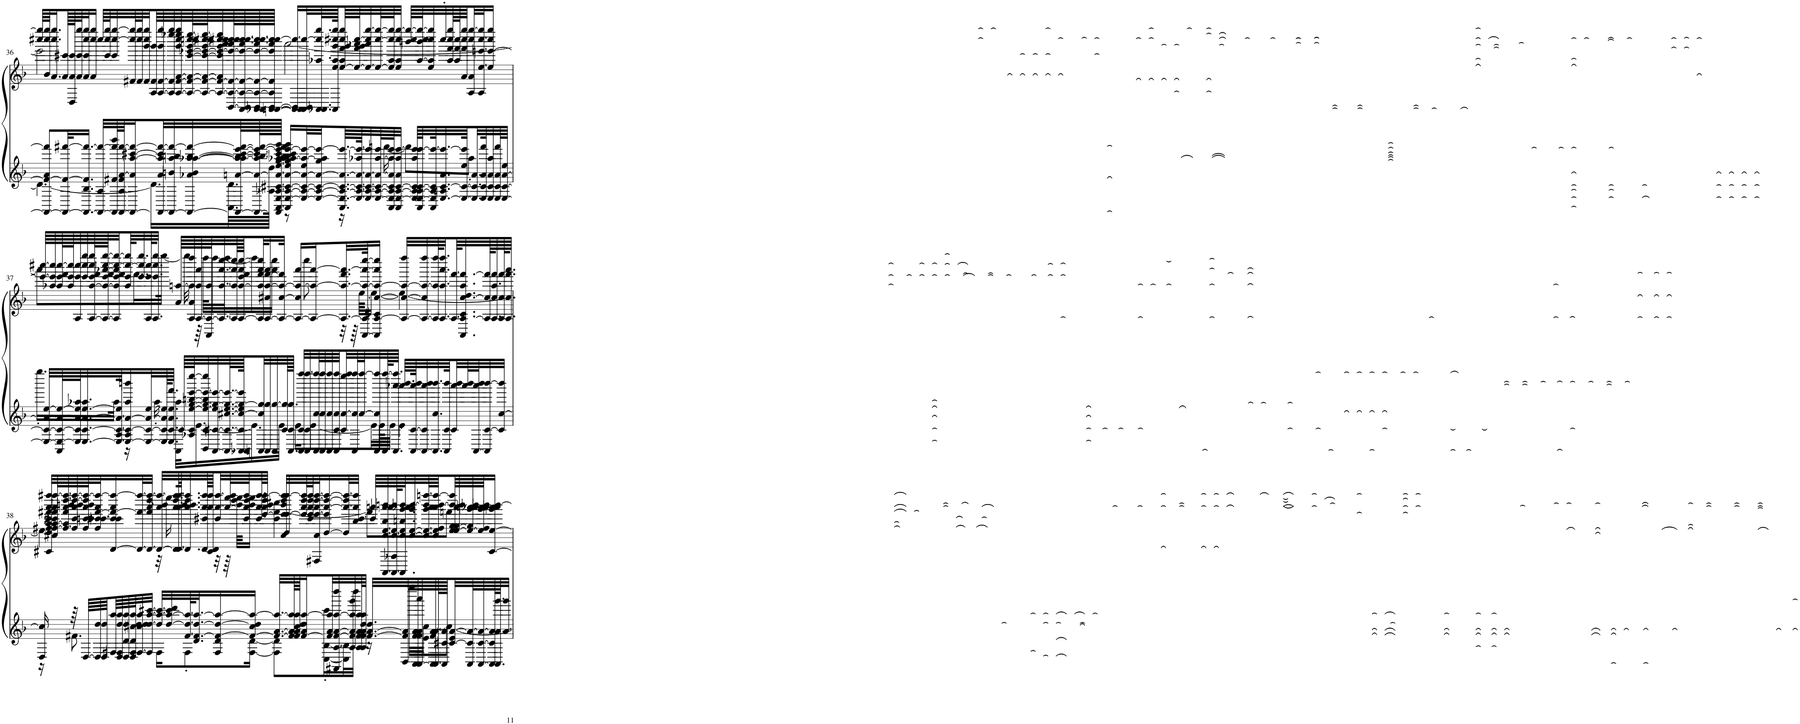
**kern	**kern
*part1	*part1
*staff2	*staff1
*I"Piano	*
*I'Pno.	*
!!LO:PB:g=z
*clefG2	*clefG2
*k[b-]	*k[b-]
*M4/4	*M4/4
=36	=36
*^	*^
8FF#/_ 8f#/_ 8a/ 8fff#/]L	4.d\_	[64cccc#X/ 64gggg/_LLLL	2eee\]
.	.	64b-/ 64cccc#/] 64gggg/_JJ	.
.	.	[16.a/ 16.cccc#/ 16.gggg/]	.
32FF#/_ 32f#/_ [32fff#X/KL	.	128a/_ [128ccc#X/LLL	.
.	.	128D/ 128a/_ 128ccc#/_J	.
.	.	64a/_ 64ccc#/_ [64gggg/J	.
16.FF#/_ 16.B-/ 16.f#/] 16.fff#/_JJ	.	32a/_ 32ccc#/] [32cccc#/ 32gggg/]J	.
.	.	16a/] 16cccc#/] 16gggg/JJ	.
32FF#/_ 32A/ 32fff#/_LLL	.	[64cccc#/LLLL	.
.	.	[64ccc#/ 64cccc#/_ 64gggg/J	.
64FF#/_ [64f#X/ 64fff#/_ 64bbb-/L	.	32ccc#/] 32cccc#/_ [32gggg/	.
64FF#/_ 64A/ 64f#/] [64a/ 64fff#/_JJ	.	.	.
16FF#/_ 16a/] [16aa/ [16ccc#X/ 16fff#/_	.	[64f#X/ 64cccc#/_ 64gggg/]L	.
.	.	64f#/_ 64cccc#/_ [64gggg/J	.
.	.	32f#/_ [32ggg/ 32cccc#/] 32gggg/]	.
32FF#/_ 32a/ 32aa/_ 32ccc#/] 32fff#/_L	16.d\LL]	[64A/ 64f#/_ 64ggg/_L	.
.	.	64A/_ 64f#/_ 64ggg/] [64gggg/	.
32FF#/_ 32bn/ 32aa/_ [32bbn/ 32fff#/_	.	64A/_ 64f#/_ [64eeee-X/ 64gggg/_	.
.	.	64A/_ 64f#/_ [64a/ [64ggg/ [64cccc#/ 64eeee-/_ 64gggg/]	.
32FF#/_ 32a-X/ 32b/ [32aa-X/ 32aa/_ 32bb/_ 32fff#/_	.	128A/_ 128f#/_ 128a/_ [128ccc#/ [128eee-X/ 128ggg/_ [128ccccn/ 128cccc#/] 128eeee-/_L	.
.	.	128A/_ 128f#/_ 128a/_ 128ccc#/_ 128eee-/_ 128ggg/_ 128cccc/_ 128cccc#X/ 128eeee-/_J	.
.	.	64A/_ 64f#/_ 64a/] 64ccc#/] 64eee-/_ 64ggg/] [64aaa/ 64cccc/_ [64cccc#X/ 64eeee-/]	.
64FF#/_ [64an/ 64aa-/] 64aa/_ 64bb/_ [64ccc#/ [64eee/ 64fff#/_L	64.AA\ 64.d\LL	[128BB-/ 128A/_ 128f#/_ 128eee-/_ 128aaa/_ 128cccc/_ 128cccc#/_L	.
.	.	[128AA/ 128BB-/_ 128A/_ 128f#/_ 128eee-/_ 128aaa/_ 128cccc/_ 128cccc#/_	.
128FF#/_ 128a/_ 128aa/_ 128bb/] 128ccc#/_ 128eee/_ 128fff#/_L	.	[128AA-X/ 128AA/] 128BB-/_ 128A/_ 128f#/_ 128eee-/_ 128aaa/_ 128cccc/_ 128cccc#/_	.
128FF#/] [128AA/ [128E/ [128A/ [128c#X/ 128a/_ [128ee/ [128gg/ [128aa-X/ 128aa/] [128bb/ 128ccc#/_ 128eee/_ 128fff#/] [128ggg/JJJJJ	128A-X\ 128dd\JJJJk	128AA-/_ [128AAn/ 128BB-/_ 128A/] 128f#/] 128eee-/] 128aaa/] 128cccc/] 128cccc#/_JJJJJ	.
16AA/] 16E/_ 16A/_ 16c#/_ 16a/_ 16ee/] 16gg/] 16aa-/_ 16bb/] 16ccc#/] 16eee/_ 16ggg/]LL	8r	16AA-/] 16AA/_ 16BB-/_ 16cccc#/_LL	[2aaa\
32E/_ 32A/_ 32c#/_ 32a/_ 32ee/ 32aa-/_ 32eee/_L	.	32AA/_ 32BB-/] 32cccc#/_L	.
32E/_ 32A/_ 32c#/_ 32a/_ 32gg/ 32aa-/] 32eee/_	.	64.AA-X/ 64.AA/_ 64.aa-X/ 64.cccc#/] 64.gggg/L	.
.	.	128AA/] [128ee/ [128aa-/ [128ggg/ [128cccc#X/ [128gggg/K	.
64.AA/ 64.E/_ 64.A/_ 64.c#/_ 64.a/_ 64.eee/_L	16r	64ee/_ 64aa-/] [64fff/ 64ggg/_ 64cccc#/_ 64gggg/]	.
.	.	64ee/_ 64fff/] 64ggg/] [64aaa-X/ 64cccc#/_J	.
128E/_ 128A/_ 128c#/_ 128a/_ 128aa-X/ 128eee/_JK	.	.	.
32E/_ 32A/_ 32c#/_ 32a/_ 32eee/_	.	32ee/_ 32aaa-/] 32cccc#/] [32gggg/	.
64E/_ 64A/_ 64c#/_ 64a/_ [64aa-/ 64eee/_L	[16fffn\	64ee/_ [64cccc#/ 64gggg/_L	.
[64AA/ 64E/_ 64A/_ 64c#/_ 64a/_ 64aa-/] 64eee/_J	.	64ee/_ [64aa-/ 64cccc#/_ 64gggg/]J	.
32AA/] 32E/_ 32A/_ 32c#/_ 32a/] 32aa-/ 32eee/_JJJ	.	32ee/] 32aa-/] 32cccc#/_ [32gggg/JJJ	.
64E/_ 64A/_ 64c#/_ 64aa-/ 64eee/_KLLL	8fff\L]	[64bbbn/ 64cccc#/_ 64gggg/_LLLL	.
32AA/ 32E/_ 32A/_ 32c#/_ 32eee/_	.	[64aa-/ 64bbb/] 64cccc#/_ 64gggg/_J	.
.	.	32ee/ 32aa-/] 32cccc#/] 32gggg/]	.
64AA/ 64E/_ 64A/] 64c#/_ 64eee/_K	.	.	.
32.E/_ 32.An/ 32.c#/_ 32.a/ 32.eee/_	.	32cccc#'/	.
.	.	128aa-/ [128fff/ [128cccc#/ 128gggg/LL	.
.	.	128aa-/ 128fff/_ 128cccc#/_J	.
64E/_ 64c#/_ 64ee/ 64eee/]K	.	[64a/ 64fff/] 64cccc#/_ 64gggg/J	.
32.E/_ 32.c#/_ [32.a/	8aa-'\J	32A/ 32a/] 32cccc#/] [32gggg/	.
.	.	32A/ [32ee/ [32eeen/ [32cccc#/ 32gggg/]J	.
64E/_ 64c#/_ 64a/_ 64fff/K	.	.	.
32E/_ 32c#/_ 32a/_ 32aa-/	.	16ee/] 16eee/_ 16cccc#/] 16gggg/JJ	.
64E/_ 64c#/_ 64a/_ 64fff/L	.	.	.
64E/_ 64c#/_ 64a/_ 64ee/JJJJ	.	.	.
!!LO:LB:g=z	!!
=37	=37	=37	=37
32E/_ 32c#/_ 32a/_ [32ee/LLL	16.gggg'\LL	64eee/_ [64cccc#X/LLLL	8aaa\L]
.	.	[64aa-X/ 64eee/_ 64cccc#/_	.
64AA/ 64E/_ 64c#/_ 64a/_ 64ee/_L	.	128aa-/] 128eee/_ 128fff/ 128cccc#/_L	.
.	.	128aa-/ 128eee/_ 128cccc#/_J	.
64E/_ 64c#/_ 64a/_ 64ee/_ [64aa-X/J	.	64A/ 64eee/_ 64cccc#/_	.
32.E/_ 32.c#/_ 32.a/_ 32.ee/_ 32.aa-/]	.	64eee/_ 64cccc#/_ [64gggg/	.
.	.	[128A/ [128aa-/ 128eee/_ [128fff/ 128cccc#/_ 128gggg/]L	.
.	.	128A/_ 128aa-/_ 128eee/_ 128fff/_ [128aaa-X/ 128cccc#/_ [128gggg/JJ	.
.	32aa-\JJk	32A/] 32aa-/] 32eee/_ 32fff/] 32aaa-/] 32cccc#/_ 32gggg/_	.
64E/_ 64A/ 64c#/_ 64a/_ 64ee/]JK	.	.	.
16E/_ 16A/ 16c#/_ 16a/_ 16aa-/ 16bbbn/	16r	64aa-/ 64eee/_ 64cccc#/_ 64gggg/]K	16.fff\L
.	.	32.eee/_ 32.cccc#/_ 32.gggg/	.
32E/_ 32c#/_ 32a/_ [32ee/L	16aa-'\	[64A/ 64eee/_ 64cccc#/_K	.
.	.	32.A/] 32.eee/] 32.cccc#/] 32.gggg/JJJ	.
128E/_ 128c#/_ 128a/_ 128ee/_KL	.	.	[32gggg\JJk
64.E/] 64.c#/_ 64.a/] 64.ee/] 64.fff/JJJJ	.	.	.
64c#/LLLL_	32AA\ 32aa-\KLL	[64a/ [64aan/LLLL	32gggg\]
64A-X/ 64c#/_ [64ee/ [64gg/ [64bbn/ [64eee/ [64eeee/J	.	[64A/ 64a/] 64aa/_ 64ffff/	.
32BB-/ 32c#/] 32ee/_ 32gg/_ 32bb/] 32eee/_ 32eeee/]	[16.e\	64A/_ 64aa/_ 64aaa-/	64r
.	.	64AA/ 64A/_ 64aa/_J	[64ffff\KLLL
[32AA/ [32c#X/ 32ee/_ 32gg/_ 32eee/_	.	32.A/_ 32.aa/_ [32.aaa-/ [32.eeee/	32ffff\]
64.AA/_ 64.c#/_ [64.cc#X/ 64.ee/_ 64.gg/_ 64.eee/_L	.	.	[32ffff\J
.	.	128A/_ 128aa/_ 128aaa-/_ 128eeee/_LL	.
128AA-X/ 128AA/] 128c#/] 128cc#/_ 128ee/] 128gg/_ 128eee/]JK	.	128A/_ 128aa/_ 128eee/ [128fff/ 128aaa-/] 128eeee/_JJ	.
32AAn/ 32cc#/] 32gg/_	16.e\]	32A/_ 32aa/_ 32fff/_ [32aaa-/ 32eeee/]J	16ffff\]
32AA/ 32gg/_	.	16A/_ 16cc#X/ 16aa/_ 16fff/_ 16aaa-/]	.
32AA/ 32gg/_	.	.	16aaa-\ 16eeee\JJ
[128c#/ 128gg/_KL	[32e\JJk	32A/_ [32cc#/ 32aa/_ 32fff/]JJk	.
64.AA/ 64.c#/] 64.gg/]JJJJ	.	.	.
32AA/ [32c#/ [32ffff/LLL	16e\KL]	16A/_ 16cc#/] 16aa/_ 16aaa-/LL	8eeee\
[32AA/ 32c#/] 32ffff/_	.	.	.
64AA/] [64cc#/ 64ffff/_L	[8e\	16A/_ 16aa/_ [16aaa-/	.
64AA/ 64cc#/_ 64ffff/_	.	.	.
[64AA/ 64cc#/_ 64ffff/_	.	.	.
64AA/] [64c#/ 64cc#/_ 64ffff/_J	.	.	.
32c#/] 32cc#/_ 32eeee/ 32ffff/_	.	32.A/_ 32.aa/_ 32.fff/ 32.aaa-/_L	32r
64AA/ 64cc#/] 64ffff/_L	.	.	64r
[64cc#/ 64ffff/_J	.	[64AA/ 64A/_ 64aa/_ 64aaa-/_ [64eeee/JK	[64ee\KKLL
[32AA/ 32cc#/] 32ffff/_	32e\LL_	16AA/] 16A/_ 16c#X/ [16cc#/ 16aa/_ 16aaa-/] 16eeee/]JJ	16ee\JJ_
128AA/_ 128ffff/_KL	128e\KL]	.	.
64.AA/] 64.aaa-X/ 64.ffff/]JJJJ	[64.e\JJJJ	.	.
[64.aaa-/ [64.bbb/LLLL	4e\]	32A/_ 32cc#/_ 32aa/_ 32ffff/LLL	4ee\_
[128AA/ [128c#/ 128aaa-/_ 128bbb/_JK	.	.	.
32AA/_ 32c#/] 32aaa-/] 32bbb/_	.	32A/_ 32cc#/] 32aa/_ 32ffff/	.
32.AA/_ 32.cc#/ 32.bbb/_	.	64A/_ 64aa/_ 64ffff/K	.
.	.	32.A/_ 32.aa/] 32.aaa-/ 32.ffff/	.
64AA/] [64c#/ 64bbb/_K	.	.	.
32c#/] 32aaa-/ 32bbb/_	.	64A/_ [64fff/K	.
.	.	32.AA/ 32.A/_ 32.c#/ [32.cc#/ 32.dd/ 32.aa/ 32.fff/_	.
[64aaa-/ 64bbb/_L	.	.	.
[64AA/ 64aaa-/] 64bbb/_J	.	.	.
32AA/] [32c#/ 32bbb/_	.	128A/_ 128cc#/_ 128fff/_KL	.
.	.	64.A/_ 64.cc#/_ 64.aa/ 64.fff/_	.
32c#/] [32cc#/ 32bbb/]JJJ	.	128A/_ 128cc#/_ 128fff/_K	.
.	.	64.A/] 64.cc#/] 64.fff/] 64.aaa-/JJJJ	.
!!LO:LB:g=z	!!
=38	=38	=38	=38
16D/ 16cc#/]	16r	32c#X/ 32dd/ [32ff#X/ [32aa/ 32ccc/ [32fff#X/ [32aaa/ [32ffff#X/LLL	4ee\]
.	.	64cc#X/ 64ff#/_ 64aa/_ 64ccc#X/ 64fff#/_ 64aaa/] 64ffff#/_L	.
.	.	64ff#/_ 64aa/] 64fff#/] [64aaa-X/ [64bbbn/ [64dddd/ 64ffff#/_	.
64r	8.f#X\	64ff#/_ [64ccc#/ 64aaa-/] 64bbb/_ 64dddd/_ 64ffff#/_	.
[64D/LLLL	.	64ff#/_ [64cccn/ 64ccc#/] [64aaa-/ 64bbb/] 64dddd/] 64ffff#/_J	.
64D/] [64dd/	.	32ff#/] 32ccc/_ [32ccc#X/ [32fff#/ 32aaa-/] 32ffff#/_J	.
64D/ 64dd/]	.	.	.
[64F#X/ [64aa/	.	[16d/ 16ccc/] 16ccc#/] 16fff#/_ 16aaa-/ 16ffff#/_	.
[64D/ 64F#/] [64dd/ 64aa/_	.	.	.
64D/_ [64d/ 64dd/_ 64aa/_	.	.	.
64D/] 64F#/ 64d/] [64cc#X/ 64dd/_ 64aa/_J	.	.	.
[32F#/ 32cc#/] 32dd/] 32aa/_	.	32d/_ 32fff#/_ 32ffff#/_L	.
32F#/] [32dd/ 32aa/_ [32ccc#X/JJJ	.	32d/_ 32fff#/] [32aaa-/ 32dddd/ 32ffff#/_JJJ	.
32dd/] 32aa/_ 32ccc#/_LLL	16F#\KL	32d/_ 32aaa-/_ 32bbb-X/ 32ffff#/_LLL	32r
[32dd/ 32aa/_ 32ccc#/] 32ddd/	.	64.d/_ 64.aaa-/_ 64.dddd/ 64.ffff#/_L	16.eeee\
.	.	128d/_ 128aaa-/_ [128bbb-/ 128ffff#/_JK	.
[64f#/ 64dd/_ 64aa/_K	8F#'\	32.d/_ 32.aaa-/_ 32.bbb-/] 32.dddd/ 32.ffff#/_	.
32.d/ 32.f#/_ 32.dd/_ 32.aa/_J	.	.	.
.	.	128d/_ 128ccc#X/ 128aaa-/_ 128ffff#/_LL	.
.	.	128c#/ 128d/] 128aaa-/_ 128ffff#/_JJ	.
16F#/ 16d/ 16f#/_ 16dd/_ 16aa/_	.	32ccc#/ 32aaa-/_ 32ffff#/_	32r
.	.	64aaa-/_ 64eeee/ 64ffff#/_L	64r
.	.	64ccc#/ 64aaa-/_ 64ffff#/_J	[64bbb-\ [64dddd\ [64eeee\KKLL
16f#/_ 16cc#/ 16dd/] 16aa/_JJ	[16F#\ [16d\Jk	32.ccc#/ 32.aaa-/_ 32.ffff#/_	16bbb-\] 16dddd\] 16eeee\]JJ
.	.	[64eee/ 64aaa-/] [64bbb-/ [64dddd/ 64ffff#/_JJJk	.
32.f#/_ [32.a/ 32.aa/_LLL	8F#\] 8d\]L	32cc#/ 32eee/_ 32bbb-/] 32dddd/] 32ffff#/_LLL	4ccc#\ [4fff#\ 4cccc#X\
.	.	32dd/ 32eee/_ 32ffff#/_	.
128f#/_ 128a/_ 128aa/_LL	.	.	.
128f#/_ 128a/_ 128cc#/ [128dd/ 128aa/_JJJ	.	.	.
16f#/_ 16a/] 16dd/] 16aa/_	.	64eee/_ [64aaa-/ [64dddd/ 64ffff#/_L	.
.	.	64ccc#/ 64eee/] 64aaa-/_ 64dddd/] 64ffff#/_J	.
.	.	32F#X/ 32cc#/ [32eee/ 32aaa-/_ [32dddd/ 32ffff#/_J	.
32f#/_ [32a/ 32aa/_L	[16C\' [16B-\' 16ccc#\'L	[16dd/ 16eee/] 16aaa-/_ 16dddd/_ 16ffff#/_	.
32FF#X/ [32A/ 32f#/_ 32a/_ 32aa/_ 32dddd/	.	.	.
32A/_ 32f#/_ 32a/_ 32aa/_ 32ggg/	32C\] 32B-\]L	32dd/] 32aaa-/_ 32dddd/] 32ffff#/_L	.
64A/_ 64f#/_ 64a/_ 64aa/_L	32dddd\JJJ	32bb-/ [32ccc#/ 32aaa-/] 32ffff#/]JJJ	.
64A/] 64f#/_ 64a/_ 64dd/ 64aa/]JJJJ	.	.	.
32.f#/_ 32.a/_ 32.dd/LLL	16r	64ccc#/] [64aaa-/LLLL	8fff#\L]
.	.	[64AA/ [64cc#/ [64ee/ 64bb-/ 64aaa-X/] 64aaan/ [64bbbn/	.
.	.	128AA/_ 128A-X/ 128cc#/_ 128ee/_ 128bbb/_K	.
.	.	64.AA/] 64.cc#/_ 64.ee/_ 64.bbn/ 64.ggg/ 64.aaa-X/ 64.bbb/_J	.
64BB-/ 64f#/_ 64a/_L	.	.	.
[64AA/ 64f#/_ 64a/_	32ffff\LLL	32cc#/_ 32ee/_ 32ggg/ 32bbb/_	.
64AA/_ 64f#/] 64a/_ 64aaa/	.	.	.
64AA/_ 64f#/ 64a/_	32e\ [32cc#\JJ	64cc#/_ 64ee/_ 64ggg/ [64aaa-/ 64bbb/_ [64ffffn/L	.
128AA/_ 128a/_L	.	64cc#/] 64ee/_ 64ff#/ 64aaa-/] 64bbb/_ 64ffff/_	.
128AA/] 128c#X/ 128a/_JJ	.	.	.
[32c#/ 32e/ 32a/_	8cc#\J_	64ee/_ [64gg/ 64bbb/_ 64ffff/]	8fffn\J
.	.	64ee/_ 64gg/_ [64aaa-/ 64bbb/_	.
64AA/ 64c#/] 64a/_L	.	64ee/_ 64gg/] 64ggg/ 64aaa-X/] [64aaan/ 64bbb/_	.
[64AA/ [64c#/ 64a/_	.	64ee/_ 64ff#/ [64ggg/ [64aaa-X/ 64aaa/] 64bbb/_JJ	.
128AA/] 128c#/] 128a/_K	.	[16c#/ 16ee/_ 16ggg/] 16aaa-/] 16aaan/ 16bbb/_JJ	.
64.AA/ 64.a/_ [64.ggg/J	.	.	.
32a/_ 32ggg/]JJJ	.	.	.
*v	*v	*	*
*	*v	*v
=	=
*-	*-
